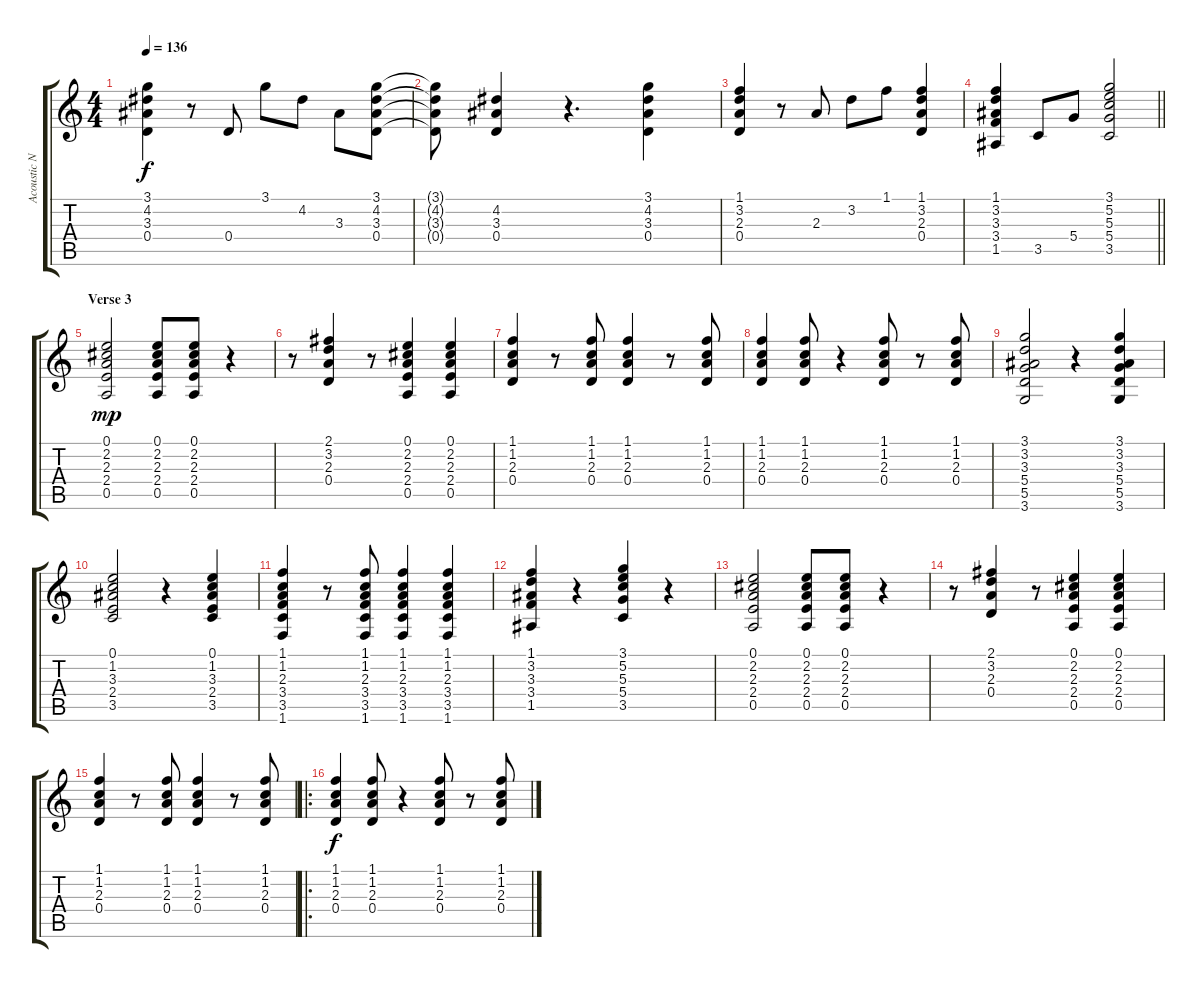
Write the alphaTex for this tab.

\track ("Acoustic Nylon Guitar - Cetera" "Acoustic N") {instrument acousticguitarnylon}
\staff {score tabs}
\tuning (E4 B3 G3 D3 A2 E2) {hide}
\ts (4 4)
\tempo 136
\clef g2
\ks c
(3.1 4.2 3.3 0.4).4{dy f} r.8 0.4.8 3.1.8 4.2.8 3.3.8 (3.1 4.2 3.3 0.4).8 |
(3.1{t} 4.2{t} 3.3{t} 0.4{t}).8 (4.2 3.3 0.4).4 r.4{d} (3.1 4.2 3.3 0.4).4 |
(1.1 3.2 2.3 0.4).4 r.8 2.3.8 3.2.8 1.1.8 (1.1 3.2 2.3 0.4).4 |
\barLineRight lightlight
(1.1 3.2 3.3 3.4 1.5).4 3.5.8 5.4.8 (3.1 5.2 5.3 5.4 3.5).2 |
\section ("" "Verse 3")
(0.1 2.2 2.3 2.4 0.5).2{dy mp volume 7} (0.1 2.2 2.3 2.4 0.5).8 (0.1 2.2 2.3 2.4 0.5).8 r.4 |
r.8 (2.1 3.2 2.3 0.4).4 r.8 (0.1 2.2 2.3 2.4 0.5).4 (0.1 2.2 2.3 2.4 0.5).4 |
(1.1 1.2 2.3 0.4).4 r.8 (1.1 1.2 2.3 0.4).8 (1.1 1.2 2.3 0.4).4 r.8 (1.1 1.2 2.3 0.4).8 |
(1.1 1.2 2.3 0.4).4 (1.1 1.2 2.3 0.4).8 r.4 (1.1 1.2 2.3 0.4).8 r.8 (1.1 1.2 2.3 0.4).8 |
(3.1 3.2 3.3 5.4 5.5 3.6).2 r.4 (3.1 3.2 3.3 5.4 5.5 3.6).4 |
(0.1 1.2 3.3 2.4 3.5).2 r.4 (0.1 1.2 3.3 2.4 3.5).4 |
(1.1 1.2 2.3 3.4 3.5 1.6).4 r.8 (1.1 1.2 2.3 3.4 3.5 1.6).8 (1.1 1.2 2.3 3.4 3.5 1.6).4 (1.1 1.2 2.3 3.4 3.5 1.6).4 |
(1.1 3.2 3.3 3.4 1.5).4 r.4 (3.1 5.2 5.3 5.4 3.5).4 r.4 |
(0.1 2.2 2.3 2.4 0.5).2{volume 7} (0.1 2.2 2.3 2.4 0.5).8 (0.1 2.2 2.3 2.4 0.5).8 r.4 |
r.8 (2.1 3.2 2.3 0.4).4 r.8 (0.1 2.2 2.3 2.4 0.5).4 (0.1 2.2 2.3 2.4 0.5).4 |
(1.1 1.2 2.3 0.4).4 r.8 (1.1 1.2 2.3 0.4).8 (1.1 1.2 2.3 0.4).4 r.8 (1.1 1.2 2.3 0.4).8 |
\ro
(1.1 1.2 2.3 0.4).4{dy f} (1.1 1.2 2.3 0.4).8 r.4 (1.1 1.2 2.3 0.4).8 r.8 (1.1 1.2 2.3 0.4).8
